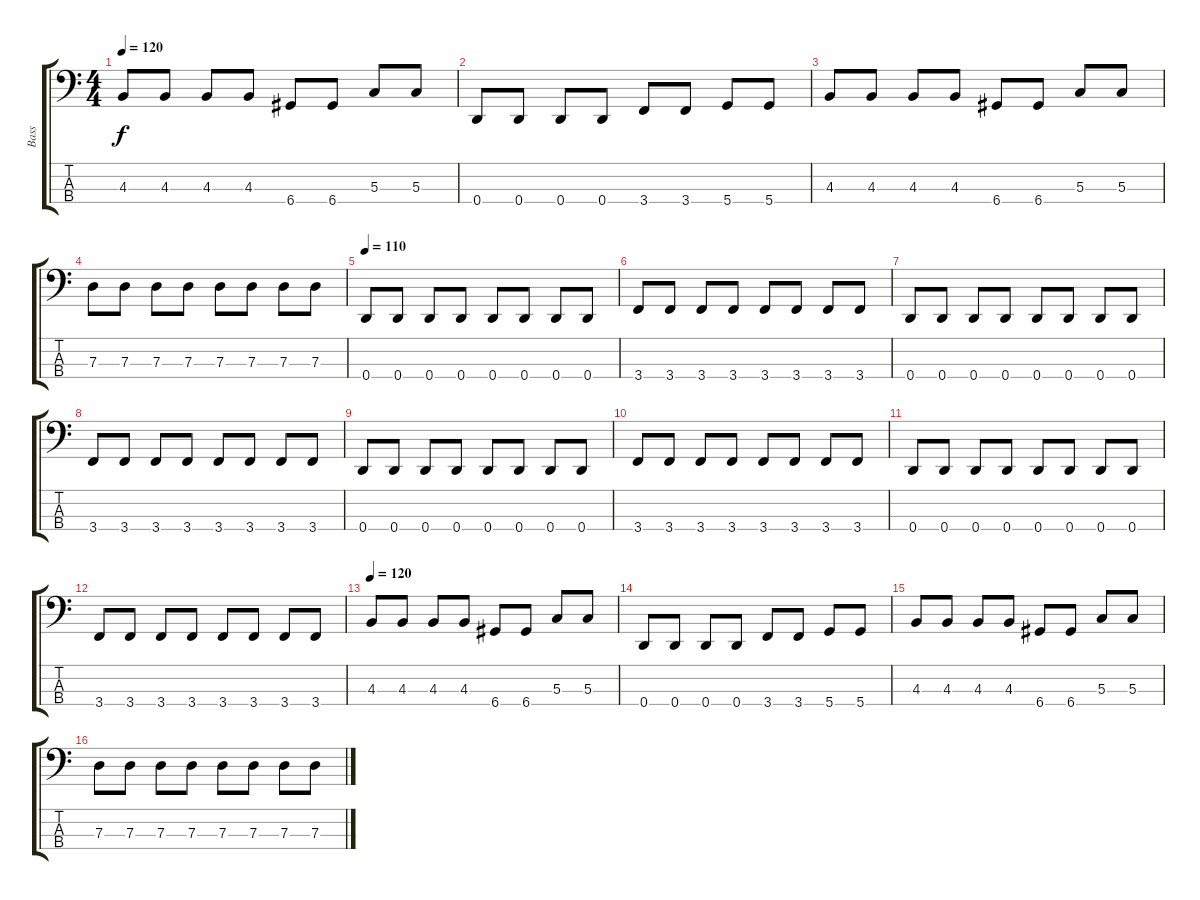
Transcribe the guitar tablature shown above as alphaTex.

\track ("Bass" "Bass") {instrument electricbassfinger}
\staff {score tabs}
\tuning (F2 C2 G1 D1) {hide}
\ts (4 4)
\tempo 120
\clef f4
\ks c
4.3.8{dy f} 4.3.8 4.3.8 4.3.8 6.4.8 6.4.8 5.3.8 5.3.8 |
0.4.8 0.4.8 0.4.8 0.4.8 3.4.8 3.4.8 5.4.8 5.4.8 |
4.3.8 4.3.8 4.3.8 4.3.8 6.4.8 6.4.8 5.3.8 5.3.8 |
7.3.8 7.3.8 7.3.8 7.3.8 7.3.8 7.3.8 7.3.8 7.3.8 |
\tempo 110
0.4.8 0.4.8 0.4.8 0.4.8 0.4.8 0.4.8 0.4.8 0.4.8 |
3.4.8 3.4.8 3.4.8 3.4.8 3.4.8 3.4.8 3.4.8 3.4.8 |
0.4.8 0.4.8 0.4.8 0.4.8 0.4.8 0.4.8 0.4.8 0.4.8 |
3.4.8 3.4.8 3.4.8 3.4.8 3.4.8 3.4.8 3.4.8 3.4.8 |
0.4.8 0.4.8 0.4.8 0.4.8 0.4.8 0.4.8 0.4.8 0.4.8 |
3.4.8 3.4.8 3.4.8 3.4.8 3.4.8 3.4.8 3.4.8 3.4.8 |
0.4.8 0.4.8 0.4.8 0.4.8 0.4.8 0.4.8 0.4.8 0.4.8 |
3.4.8 3.4.8 3.4.8 3.4.8 3.4.8 3.4.8 3.4.8 3.4.8 |
\tempo 120
4.3.8 4.3.8 4.3.8 4.3.8 6.4.8 6.4.8 5.3.8 5.3.8 |
0.4.8 0.4.8 0.4.8 0.4.8 3.4.8 3.4.8 5.4.8 5.4.8 |
4.3.8 4.3.8 4.3.8 4.3.8 6.4.8 6.4.8 5.3.8 5.3.8 |
7.3.8 7.3.8 7.3.8 7.3.8 7.3.8 7.3.8 7.3.8 7.3.8
